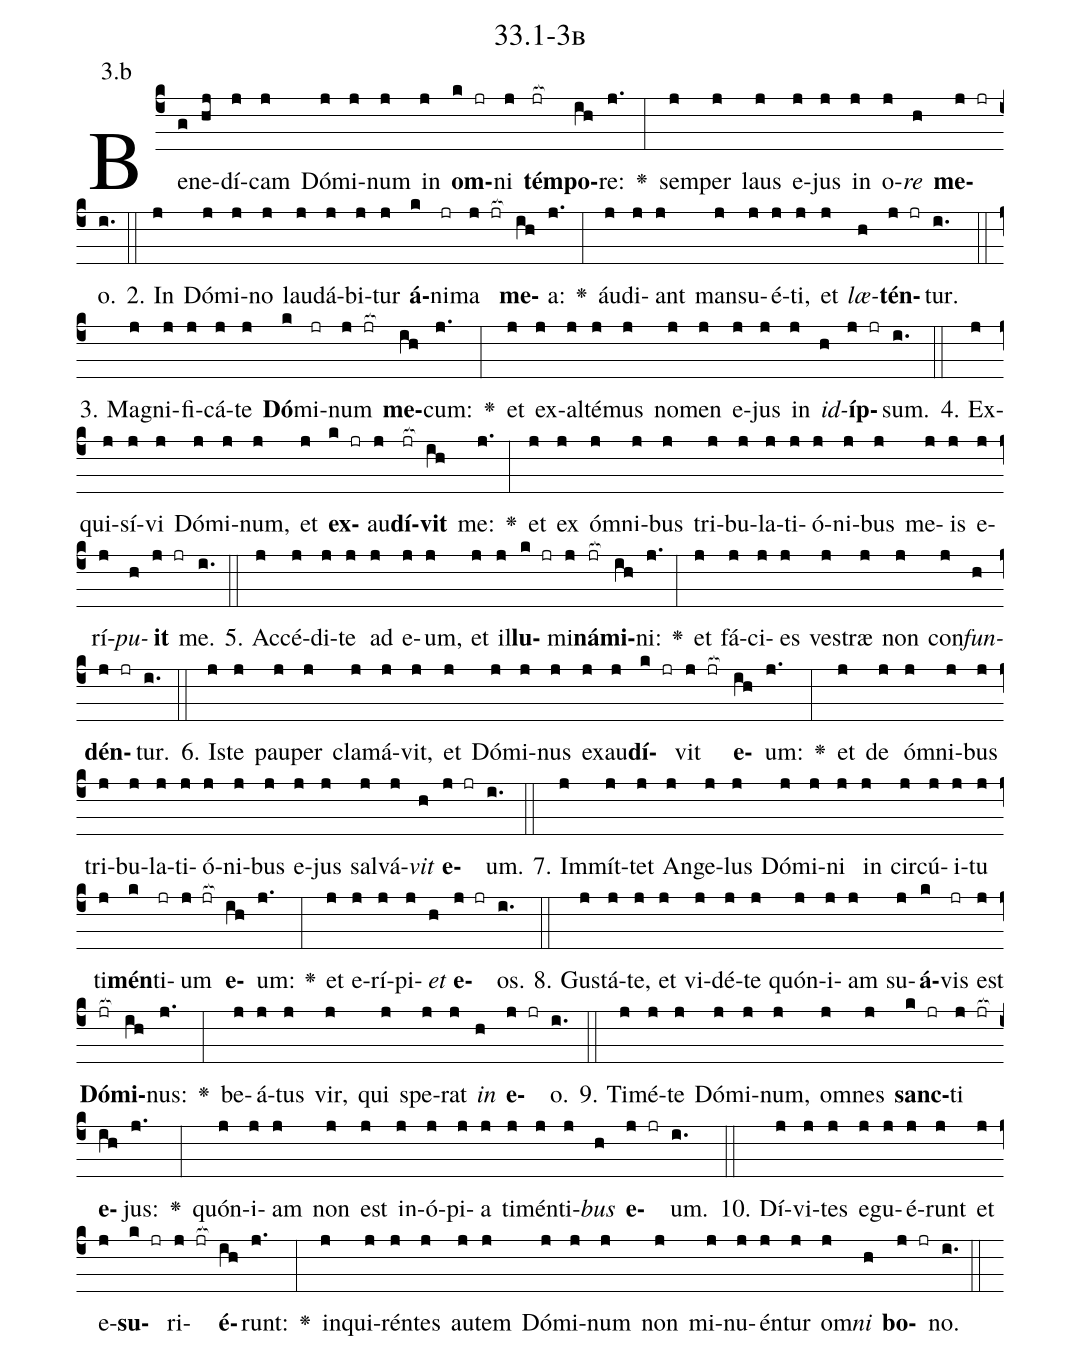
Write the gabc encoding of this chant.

name: 33.1-3b;
annotation: 3.b;
%%
(c4)Be(g)ne(hj)dí(j)cam(j) Dó(j)mi(j)num(j) in(j) <b>om</b>(k jr)ni(j) <b>tém</b>(jr[ocb:1{])<b>po</b>(ih[ocb:0}])re:(j.) <v>\greheightstar</v>(:) sem(j)per(j) laus(j) e(j)jus(j) in(j) o(j)<i>re</i>(h) <b>me</b>(j jr)o.(i.) (::)
2. In(j) Dó(j)mi(j)no(j) lau(j)dá(j)bi(j)tur(j) <b>á</b>(k)ni(jr)ma(j jr[ocb:1{]) <b>me</b>(ih[ocb:0}])a:(j.) <v>\greheightstar</v>(:) áu(j)di(j)ant(j) man(j)su(j)é(j)ti,(j) et(j) <i>læ</i>(h)<b>tén</b>(j jr)tur.(i.) (::)
3. Ma(j)gni(j)fi(j)cá(j)te(j) <b>Dó</b>(k)mi(jr)num(j jr[ocb:1{]) <b>me</b>(ih[ocb:0}])cum:(j.) <v>\greheightstar</v>(:) et(j) ex(j)al(j)té(j)mus(j) no(j)men(j) e(j)jus(j) in(j) <i>id</i>(h)<b>íp</b>(j jr)sum.(i.) (::)
4. Ex(j)qui(j)sí(j)vi(j) Dó(j)mi(j)num,(j) et(j) <b>ex</b>(k jr)au(j)<b>dí</b>(jr[ocb:1{])<b>vit</b>(ih[ocb:0}]) me:(j.) <v>\greheightstar</v>(:) et(j) ex(j) óm(j)ni(j)bus(j) tri(j)bu(j)la(j)ti(j)ó(j)ni(j)bus(j) me(j)is(j) e(j)rí(j)<i>pu</i>(h)<b>it</b>(j jr) me.(i.) (::)
5. Ac(j)cé(j)di(j)te(j) ad(j) e(j)um,(j) et(j) il(j)<b>lu</b>(k jr)mi(j)<b>ná</b>(jr[ocb:1{])<b>mi</b>(ih[ocb:0}])ni:(j.) <v>\greheightstar</v>(:) et(j) fá(j)ci(j)es(j) ves(j)træ(j) non(j) con(j)<i>fun</i>(h)<b>dén</b>(j jr)tur.(i.) (::)
6. Is(j)te(j) pau(j)per(j) cla(j)má(j)vit,(j) et(j) Dó(j)mi(j)nus(j) ex(j)au(j)<b>dí</b>(k jr)vit(j jr[ocb:1{]) <b>e</b>(ih[ocb:0}])um:(j.) <v>\greheightstar</v>(:) et(j) de(j) óm(j)ni(j)bus(j) tri(j)bu(j)la(j)ti(j)ó(j)ni(j)bus(j) e(j)jus(j) sal(j)vá(j)<i>vit</i>(h) <b>e</b>(j jr)um.(i.) (::)
7. Im(j)mít(j)tet(j) An(j)ge(j)lus(j) Dó(j)mi(j)ni(j) in(j) cir(j)cú(j)i(j)tu(j) ti(j)<b>mén</b>(k)ti(jr)um(j jr[ocb:1{]) <b>e</b>(ih[ocb:0}])um:(j.) <v>\greheightstar</v>(:) et(j) e(j)rí(j)pi(j)<i>et</i>(h) <b>e</b>(j jr)os.(i.) (::)
8. Gus(j)tá(j)te,(j) et(j) vi(j)dé(j)te(j) quón(j)i(j)am(j) su(j)<b>á</b>(k)vis(jr) est(j) <b>Dó</b>(jr[ocb:1{])<b>mi</b>(ih[ocb:0}])nus:(j.) <v>\greheightstar</v>(:) be(j)á(j)tus(j) vir,(j) qui(j) spe(j)rat(j) <i>in</i>(h) <b>e</b>(j jr)o.(i.) (::)
9. Ti(j)mé(j)te(j) Dó(j)mi(j)num,(j) om(j)nes(j) <b>sanc</b>(k jr)ti(j jr[ocb:1{]) <b>e</b>(ih[ocb:0}])jus:(j.) <v>\greheightstar</v>(:) quón(j)i(j)am(j) non(j) est(j) in(j)ó(j)pi(j)a(j) ti(j)mén(j)ti(j)<i>bus</i>(h) <b>e</b>(j jr)um.(i.) (::)
10. Dí(j)vi(j)tes(j) e(j)gu(j)é(j)runt(j) et(j) e(j)<b>su</b>(k jr)ri(j jr[ocb:1{])<b>é</b>(ih[ocb:0}])runt:(j.) <v>\greheightstar</v>(:) in(j)qui(j)rén(j)tes(j) au(j)tem(j) Dó(j)mi(j)num(j) non(j) mi(j)nu(j)én(j)tur(j) om(j)<i>ni</i>(h) <b>bo</b>(j jr)no.(i.) (::)
